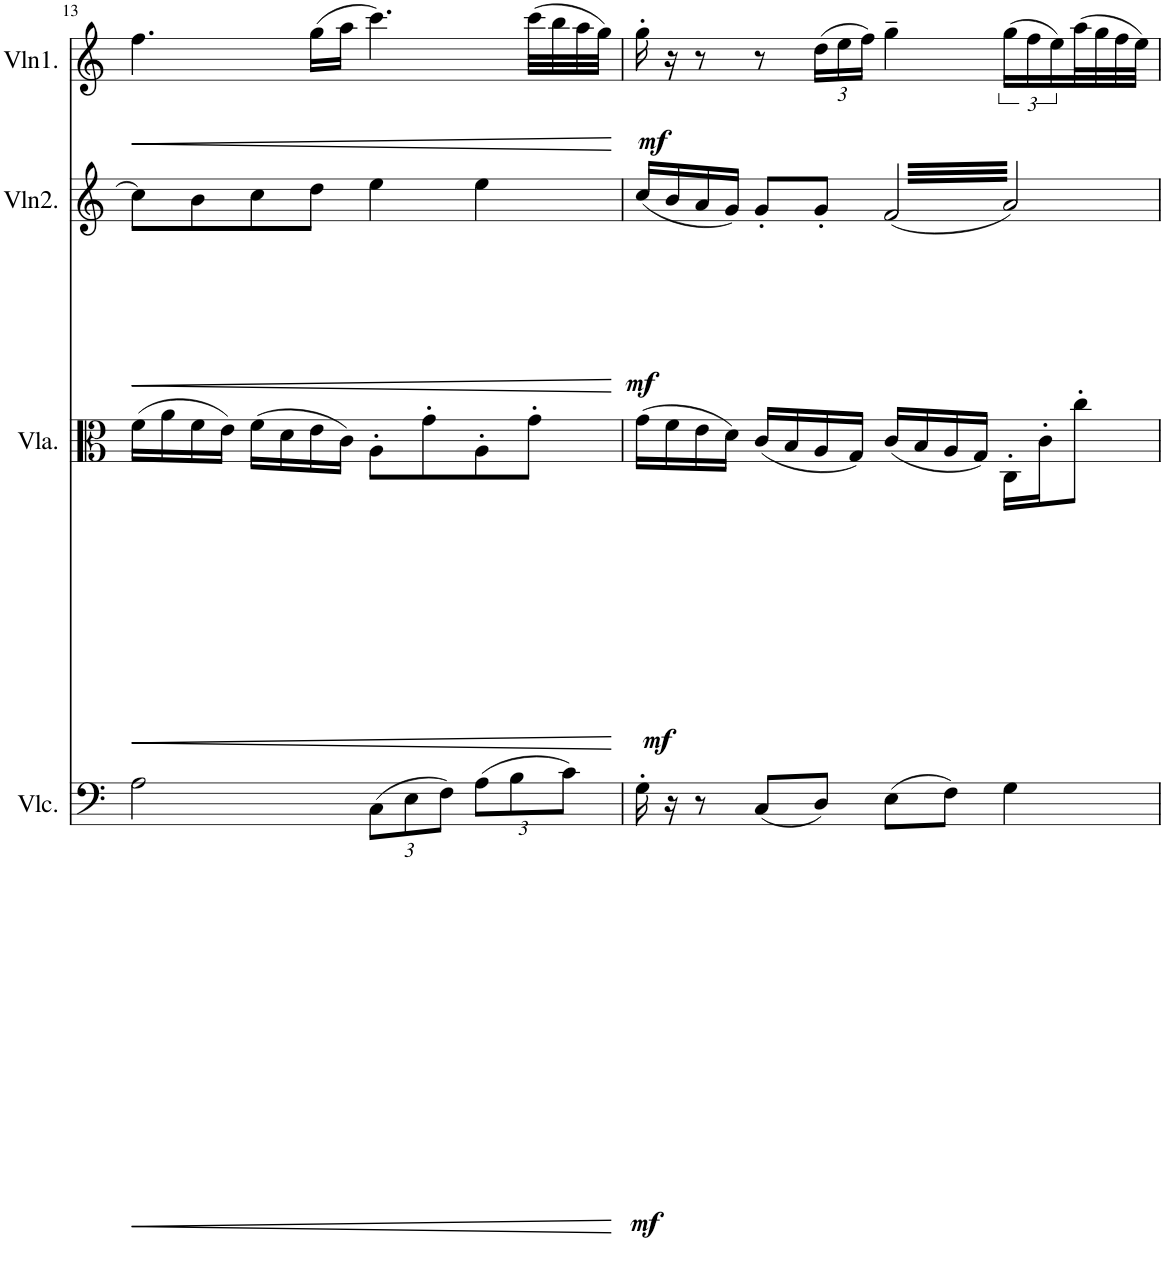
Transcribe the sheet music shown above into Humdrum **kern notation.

**kern	**dynam	**kern	**dynam	**kern	**dynam	**kern	**dynam
*part4	*part4	*part3	*part3	*part2	*part2	*part1	*part1
*staff4	*staff4	*staff3	*staff3	*staff2	*staff2	*staff1	*staff1
*I"Cello	*	*I"Viola	*	*I"Violin 2	*	*I"Violin 1	*
*	*	*I'Vla.	*	*I'Vln2.	*	*I'Vln1.	*
!!LO:PB:g=z
*clefF4	*	*clefC3	*	*clefG2	*	*clefG2	*
*k[]	*	*k[]	*	*k[]	*	*k[]	*
*	*	*	*	*M4/4	*	*M4/4	*
=13	=13	=13	=13	=13	=13	=13	=13
!	!LO:HP:b	!	!LO:HP:b	!	!LO:HP:b	!	!LO:HP:b
2A\	<	(16f\LL	<	8cc\L]	<	4.ff\	<
.	.	16a\	.	.	.	.	.
.	.	16f\	.	8b\	.	.	.
.	.	16e\JJ)	.	.	.	.	.
.	.	(16f\LL	.	8cc\	.	.	.
.	.	16d\	.	.	.	.	.
.	.	16e\	.	8dd\J	.	(16gg\LL	.
.	.	16c\JJ)	.	.	.	16aa\JJ	.
*Xbrackettup	*	*	*	*	*	*	*
(12C\L	.	8A'\L	.	4ee\	.	4.ccc\)	.
12E\	.	.	.	.	.	.	.
.	.	8g'\	.	.	.	.	.
12F\J)	.	.	.	.	.	.	.
(12A\L	.	8A'\	.	4ee\	.	.	.
12B\	.	.	.	.	.	.	.
.	.	8g'\J	.	.	.	(32ccc\LLL	.
.	.	.	.	.	.	32bb\	.
12c\J)	.	.	.	.	.	.	.
.	.	.	.	.	.	32aa\	.
.	.	.	.	.	.	32gg\JJJ)	.
.	[	.	[	.	[	.	[
=14	=14	=14	=14	=14	=14	=14	=14
!	!LO:DY:b	!	!LO:DY:b	!	!LO:DY:b	!	!LO:DY:b
16G'\	mf	(16g\LL	mf	(16cc/LL	mf	16gg'\	mf
16r	.	16f\	.	16b/	.	16r	.
8r	.	16e\	.	16a/	.	8r	.
.	.	16d\JJ)	.	16g/JJ)	.	.	.
(8C/L	.	(16c/LL	.	8g'/L	.	8r	.
.	.	16B/	.	.	.	.	.
*	*	*	*	*	*	*Xbrackettup	*
8D/J)	.	16A/	.	8g'/J	.	(24dd\LL	.
.	.	.	.	.	.	24ee\	.
.	.	16G/JJ)	.	.	.	.	.
.	.	.	.	.	.	24ff\JJ)	.
*	*	*	*	*tremolo	*	*	*
(8E\L	.	(16c/LL	.	(64f/LLLL	.	4gg~\	.
.	.	.	.	64a/)	.	.	.
.	.	.	.	64f/	.	.	.
.	.	.	.	64a/)	.	.	.
.	.	16B/	.	64f/	.	.	.
.	.	.	.	64a/)	.	.	.
.	.	.	.	64f/	.	.	.
.	.	.	.	64a/)	.	.	.
8F\J)	.	16A/	.	64f/	.	.	.
.	.	.	.	64a/)	.	.	.
.	.	.	.	64f/	.	.	.
.	.	.	.	64a/)	.	.	.
.	.	16G/JJ)	.	64f/	.	.	.
.	.	.	.	64a/)	.	.	.
.	.	.	.	64f/	.	.	.
.	.	.	.	64a/)	.	.	.
*	*	*	*	*	*	*brackettup	*
4G\	.	16C'\LL	.	64f/	.	(24gg\LL	.
.	.	.	.	64a/)	.	.	.
.	.	.	.	64f/	.	.	.
.	.	.	.	.	.	24ff\	.
.	.	.	.	64a/)	.	.	.
.	.	16c'\J	.	64f/	.	.	.
.	.	.	.	64a/)	.	.	.
.	.	.	.	.	.	24ee\)	.
.	.	.	.	64f/	.	.	.
.	.	.	.	64a/)	.	.	.
.	.	8cc'\J	.	64f/	.	(32aa\L	.
.	.	.	.	64a/)	.	.	.
.	.	.	.	64f/	.	32gg\	.
.	.	.	.	64a/)	.	.	.
.	.	.	.	64f/	.	32ff\	.
.	.	.	.	64a/)	.	.	.
.	.	.	.	64f/	.	32ee\JJJ)	.
.	.	.	.	64a/)JJJJ	.	.	.
*	*	*	*	*Xtremolo	*	*	*
.	.	.	.	.	.	.	.
.	.	.	.	.	.	.	.
.	.	.	.	.	.	.	.
.	.	.	.	.	.	.	.
.	.	.	.	.	.	.	.
.	.	.	.	.	.	.	.
.	.	.	.	.	.	.	.
.	.	.	.	.	.	.	.
.	.	.	.	.	.	.	.
.	.	.	.	.	.	.	.
.	.	.	.	.	.	.	.
.	.	.	.	.	.	.	.
.	.	.	.	.	.	.	.
.	.	.	.	.	.	.	.
.	.	.	.	.	.	.	.
.	.	.	.	.	.	.	.
=	=	=	=	=	=	=	=
*-	*-	*-	*-	*-	*-	*-	*-
